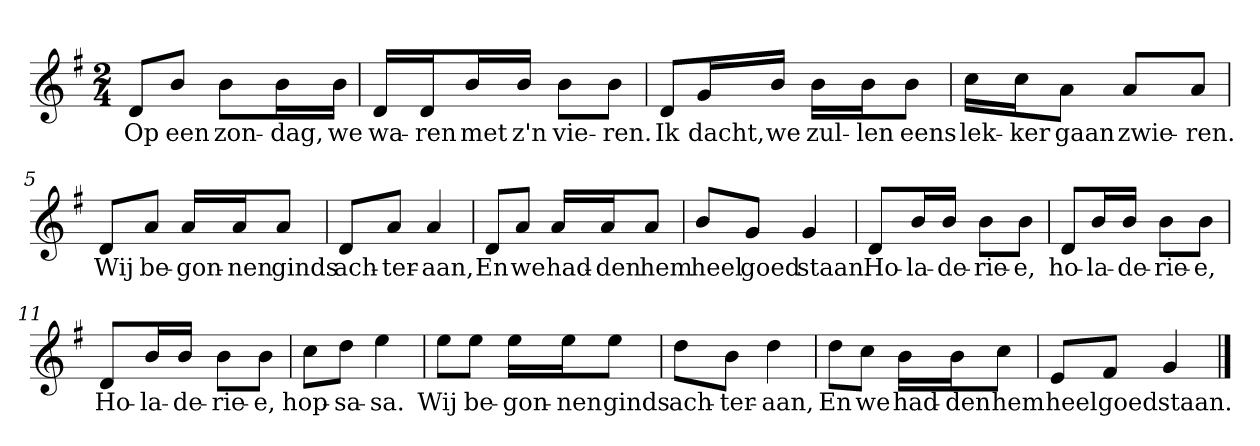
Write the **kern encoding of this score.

**kern	**text
*part1	*part1
*staff1	*staff1
*clefG2	*
*k[f#]	*
*G:	*
*M2/4	*
*MM120	*
=1	=1
8d/L	Op
8b/J	een
8b\L	zon-
16b\L	-dag,
16b\JJ	we
=2	=2
16d/LL	wa-
16d/J	-ren
16b/L	met
16b/JJ	z'n
8b\L	vie-
8b\J	-ren.
=3	=3
8d/L	Ik
16g/L	dacht,
16b/JJ	we
16b\LL	zul-
16b\J	-len
8b\J	eens
=4	=4
16cc\LL	lek-
16cc\J	-ker
8a\J	gaan
8a/L	zwie-
8a/J	-ren.
=5	=5
8d/L	Wij
8a/J	be-
16a/LL	-gon-
16a/J	-nen
8a/J	ginds
=6	=6
8d/L	ach-
8a/J	-ter-
4a	-aan,
=7	=7
8d/L	En
8a/J	we
16a/LL	had-
16a/J	-den
8a/J	hem
=8	=8
8b/L	heel
8g/J	goed
4g	staan.
=9	=9
8d/L	Ho-
16b/L	-la-
16b/JJ	-de-
8b\L	-rie-
8b\J	-e,
=10	=10
8d/L	ho-
16b/L	-la-
16b/JJ	-de-
8b\L	-rie-
8b\J	-e,
=11	=11
8d/L	Ho-
16b/L	-la-
16b/JJ	-de-
8b\L	-rie-
8b\J	-e,
=12	=12
8cc\L	hop-
8dd\J	-sa-
4ee	-sa.
=13	=13
8ee\L	Wij
8ee\J	be-
16ee\LL	-gon-
16ee\J	-nen
8ee\J	ginds
=14	=14
8dd\L	ach-
8b\J	-ter-
4dd	-aan,
=15	=15
8dd\L	En
8cc\J	we
16b\LL	had-
16b\J	-den
8cc\J	hem
=16	=16
8e/L	heel
8f#/J	goed
4g	staan.
==	==
*-	*-
